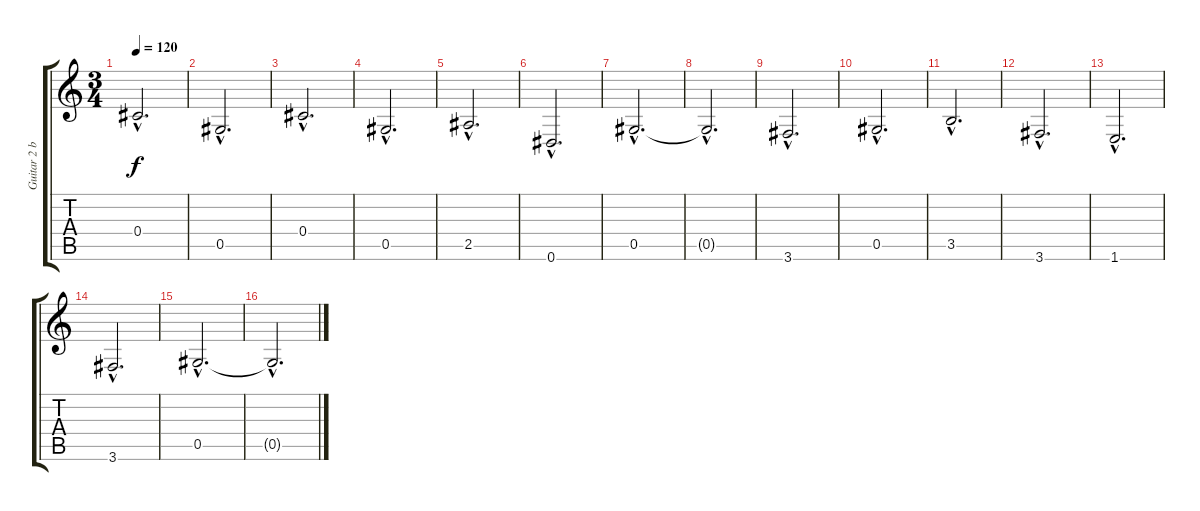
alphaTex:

\track ("Guitar 2 bass" "Guitar 2 b") {instrument acousticguitarnylon}
\staff {score tabs}
\tuning (Eb4 Bb3 Gb3 Db3 Ab2 Eb2) {hide}
\ts (3 4)
\tempo 120
\clef g2
\ks c
0.4{hac}.2{d dy f} |
0.5{hac}.2{d} |
0.4{hac}.2{d} |
0.5{hac}.2{d} |
2.5{hac}.2{d} |
0.6{hac}.2{d} |
0.5{hac}.2{d} |
0.5{hac t}.2{d} |
3.6{hac}.2{d} |
0.5{hac}.2{d} |
3.5{hac}.2{d} |
3.6{hac}.2{d} |
1.6{hac}.2{d} |
3.6{hac}.2{d} |
0.5{hac}.2{d} |
0.5{hac t}.2{d}
